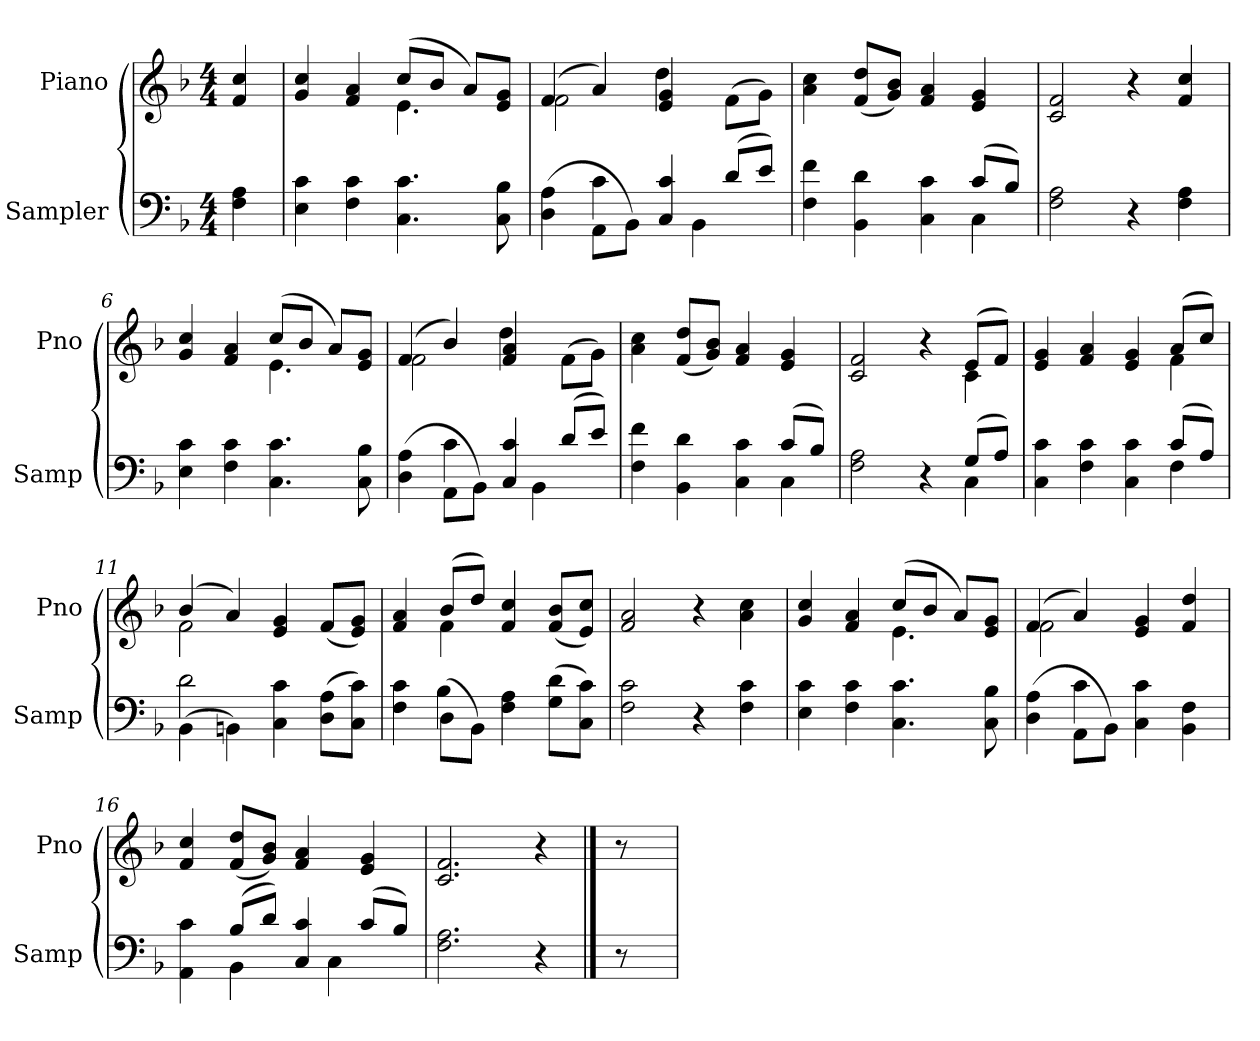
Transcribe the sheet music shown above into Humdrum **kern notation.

**kern	**kern
*part2	*part1
*staff2	*staff1
*I"Sampler	*I"Piano
*I'Samp	*I'Pno
*clefF4	*clefG2
*k[b-]	*k[b-]
*F:	*F:
*M4/4	*M4/4
=1	=1
4F 4A	4f 4cc
=2	=2
*	*^
4E 4c	4g 4cc	2ryy
4F 4c	4f 4a	.
4.C 4.c	(8cc/L	4.e
.	8b-/J	.
.	8a/L)	.
8C 8B-	8e/ 8g/J	8ryy
=3	=3	=3
*^	*	*
(4D 4A	4ryy	(4f/	2f
8AA\L	4c	4a/)	.
8BB-\J)	.	.	.
4C 4c	8ryy	4e 4g	4dd
.	4BB-	.	.
(8d/L	.	(8f\L	4ryy
8e/J)	8ryy	8g\J)	.
*	*	*v	*v
=4	=4	=4
4F 4f	2.ryy	4a 4cc
4BB- 4d	.	(8f/ 8dd/L
.	.	8g/ 8b-/J)
4C 4c	.	4f 4a
(8c/L	4C	4e 4g
8B-/J)	.	.
*v	*v	*
=5	=5
2F 2A	2c 2f
4r	4r
4F 4A	4f 4cc
=6	=6
*	*^
4E 4c	4g 4cc	2ryy
4F 4c	4f 4a	.
4.C 4.c	(8cc/L	4.e
.	8b-/J	.
.	8a/L)	.
8C 8B-	8e/ 8g/J	8ryy
=7	=7	=7
*^	*	*
(4D 4A	4ryy	(4f/	2f
8AA\L	4c	4b-/)	.
8BB-\J)	.	.	.
4C 4c	8ryy	4f 4a	4dd
.	4BB-	.	.
(8d/L	.	(8f\L	4ryy
8e/J)	8ryy	8g\J)	.
*	*	*v	*v
=8	=8	=8
4F 4f	2.ryy	4a 4cc
4BB- 4d	.	(8f/ 8dd/L
.	.	8g/ 8b-/J)
4C 4c	.	4f 4a
(8c/L	4C	4e 4g
8B-/J)	.	.
=9	=9	=9
*	*	*^
2F 2A	2.ryy	2c 2f	2.ryy
4r	.	4r	.
(8G/L	4C	(8e/L	4c
8A/J)	.	8f/J)	.
=10	=10	=10	=10
4C 4c	2.ryy	4e 4g	2.ryy
4F 4c	.	4f 4a	.
4C 4c	.	4e 4g	.
(8c/L	4F	(8a/L	4f
8A/J)	.	8cc/J)	.
=11	=11	=11	=11
(4BB-\	2d	(4b-/	2f
4BBn\)	.	4a/)	.
4C 4c	2ryy	4e 4g	2ryy
(8D\ 8A\L	.	(8f/L	.
8C\ 8c\J)	.	8e/ 8g/J)	.
=12	=12	=12	=12
4F 4c	4ryy	4f 4a	4ryy
(8D\L	4B-	(8b-/L	4f
8BB-\J)	.	8dd/J)	.
4F 4A	2ryy	4f 4cc	2ryy
(8G\ 8d\L	.	(8f/ 8b-/L	.
8C\ 8c\J)	.	8e/ 8cc/J)	.
*v	*v	*	*
*	*v	*v
=13	=13
2F 2c	2f 2a
4r	4r
4F 4c	4a 4cc
=14	=14
*	*^
4E 4c	4g 4cc	2ryy
4F 4c	4f 4a	.
4.C 4.c	(8cc/L	4.e
.	8b-/J	.
.	8a/L)	.
8C 8B-	8e/ 8g/J	8ryy
=15	=15	=15
*^	*	*
(4D 4A	4ryy	(4f/	2f
8AA\L	4c	4a/)	.
8BB-\J)	.	.	.
4C 4c	2ryy	4e 4g	2ryy
4BB- 4F	.	4f 4dd	.
*	*	*v	*v
=16	=16	=16
4AA 4c	4ryy	4f 4cc
(8B-/L	4BB-	(8f/ 8dd/L
8d/J)	.	8g/ 8b-/J)
4C 4c	8ryy	4f 4a
.	4C	.
(8c/L	.	4e 4g
8B-/J)	8ryy	.
*v	*v	*
=17	=17
2.F 2.A	2.c 2.f
4r	4r
==18	==18
8r	8r
=	=
*-	*-
